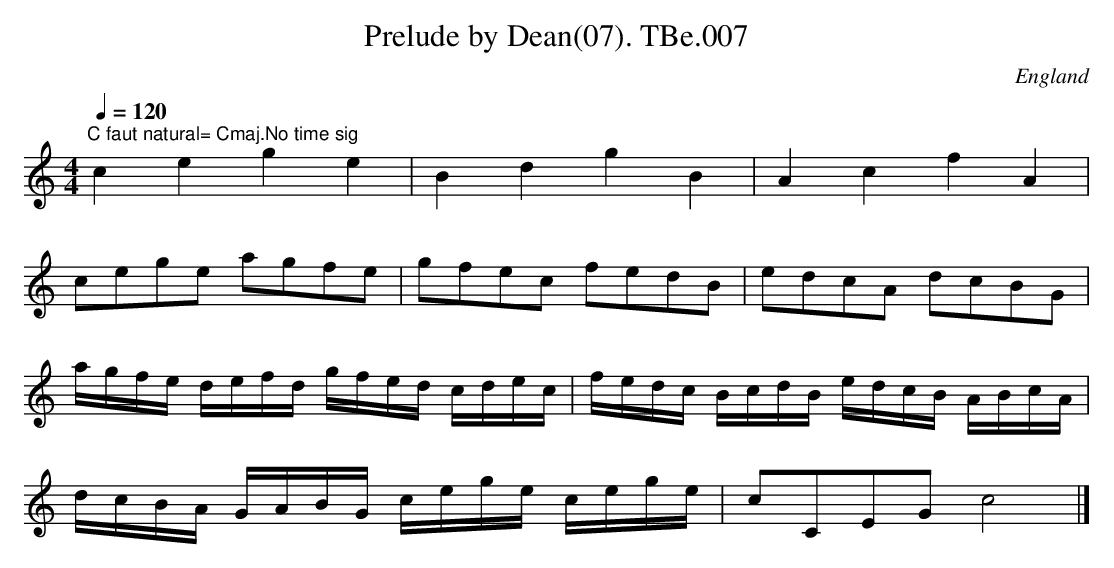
X:1
T:Prelude by Dean(07). TBe.007
M:4/4
L:1/16
Q:1/4=120
O:England
notC:Mr. Thomas Dean
K:C major
"^C faut natural= Cmaj.No time sig"\
c4e4g4e4 | B4d4g4B4 | A4c4f4A4 |!
c2e2g2e2 a2g2f2e2 |\
g2f2e2c2 f2e2d2B2 |e2d2c2A2 d2c2B2G2 |!
agfe defd gfed cdec | fedc BcdB edcB ABcA |!
dcBA GABG cege cege | c2C2E2G2 c8 |]
